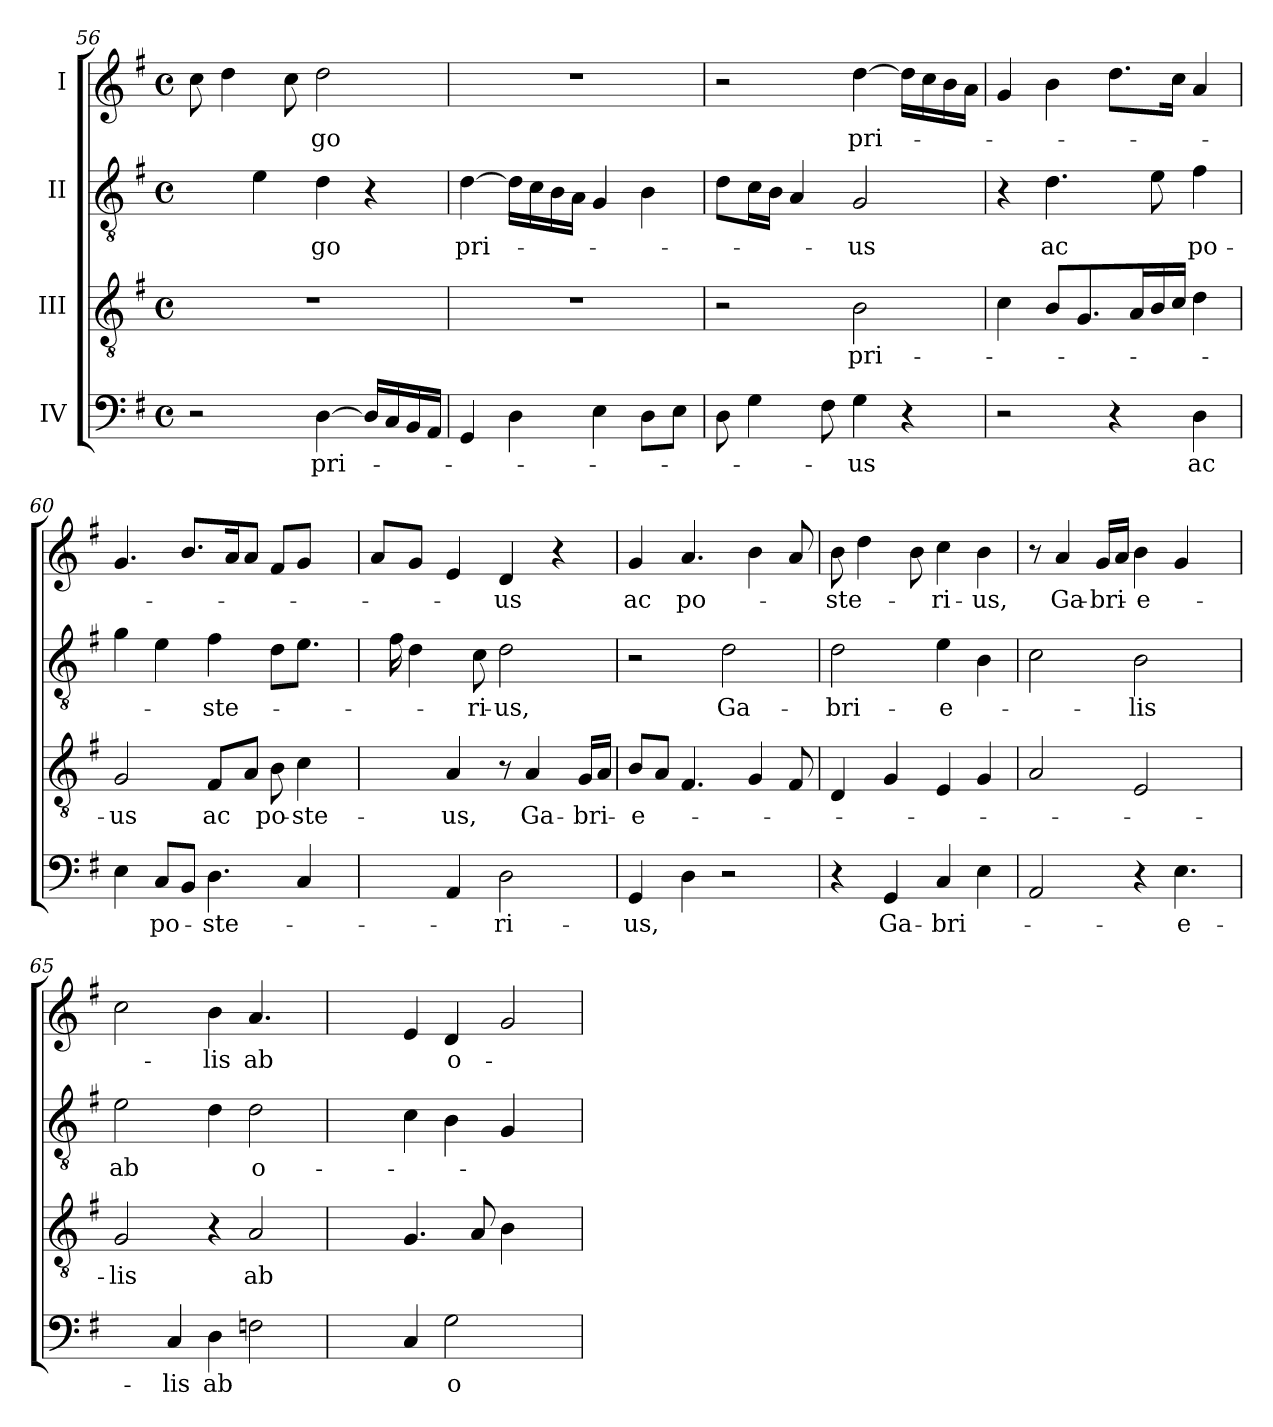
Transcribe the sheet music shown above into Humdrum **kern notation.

**kern	**text	**kern	**text	**kern	**text	**kern	**text
*part4	*part4	*part3	*part3	*part2	*part2	*part1	*part1
*staff4	*staff4	*staff3	*staff3	*staff2	*staff2	*staff1	*staff1
*I"IV	*	*I"III	*	*I"II	*	*I"I	*
*clefF4	*	*clefGv2	*	*clefGv2	*	*clefG2	*
*k[f#]	*	*k[f#]	*	*k[f#]	*	*k[f#]	*
*G:	*	*G:	*	*G:	*	*G:	*
*M4/4	*	*M4/4	*	*M4/4	*	*M4/4	*
*met(c)	*	*met(c)	*	*met(c)	*	*met(c)	*
=56	=56	=56	=56	=56	=56	=56	=56
2r	.	1r	.	8a\Lyy	.	8cc\	.
.	.	.	.	8f#\J	.	4dd\	.
.	.	.	.	4e\	.	.	.
.	.	.	.	.	.	8cc\	.
[4D\	pri-	.	.	4d\	-go	2dd\	-go
16D/LL]	.	.	.	4r	.	.	.
16C/	.	.	.	.	.	.	.
16BB/	.	.	.	.	.	.	.
16AA/JJ	.	.	.	.	.	.	.
=57	=57	=57	=57	=57	=57	=57	=57
4GG/	.	1r	.	[4d\	pri-	1r	.
4D\	.	.	.	16d\LL]	.	.	.
.	.	.	.	16c\	.	.	.
.	.	.	.	16B\	.	.	.
.	.	.	.	16A\JJ	.	.	.
4E\	.	.	.	4G/	.	.	.
8D\L	.	.	.	4B\	.	.	.
8E\J	.	.	.	.	.	.	.
!!LO:LB:g=z
=58	=58	=58	=58	=58	=58	=58	=58
8D\	.	2r	.	8d\L	.	2r	.
4G\	.	.	.	16c\L	.	.	.
.	.	.	.	16B\JJ	.	.	.
.	.	.	.	4A/	.	.	.
8F#\	.	.	.	.	.	.	.
4G\	-us	2B\	pri-	2G/	-us	[4dd\	pri-
4r	.	.	.	.	.	16dd\LL]	.
.	.	.	.	.	.	16cc\	.
.	.	.	.	.	.	16b\	.
.	.	.	.	.	.	16a\JJ	.
=59	=59	=59	=59	=59	=59	=59	=59
2r	.	4c\	.	4r	.	4g/	.
.	.	8B/L	.	4.d\	ac	4b\	.
.	.	8.G/	.	.	.	.	.
4r	.	.	.	.	.	8.dd\L	.
.	.	16A/L	.	.	.	.	.
.	.	16B/	.	8e\	.	.	.
.	.	16c/JJ	.	.	.	16cc\Jk	.
4D\	ac	4d\	.	4f#\	po-	4a/	.
=60	=60	=60	=60	=60	=60	=60	=60
4E\	.	2G/	-us	4g\	.	4.g/	.
8C/L	po-	.	.	4e\	.	.	.
8BB/J	.	.	.	.	.	8.b/L	.
4.D\	-ste-	8F#/L	ac	4f#\	-ste-	.	.
.	.	.	.	.	.	16a/k	.
.	.	8A/J	.	.	.	8a/J	.
.	.	8B\	po-	8d\L	.	8f#/L	.
4C/	.	4c\	-ste-	8.e\J	.	8g/J	.
.	.	.	.	.	.	8ryy	.
.	.	.	.	16ryy	.	.	.
=61	=61	=61	=61	=61	=61	=61	=61
8C/Lyy	.	8c\Lyy	.	16e\yy	.	8a/L	.
.	.	.	.	16f#\	.	.	.
8D\J	.	16B/L	-ri-	4d\	.	8g/J	.
.	.	16A/JJ	.	.	.	.	.
4AA/	.	4A/	-us,	.	.	4e/	.
.	.	.	.	8c\	-ri-	.	.
2D\	-ri-	8r	.	2d\	-us,	4d/	-us
.	.	4A/	Ga-	.	.	.	.
.	.	.	.	.	.	4r	.
.	.	16G/LL	-bri-	.	.	.	.
.	.	16A/JJ	.	.	.	.	.
=62	=62	=62	=62	=62	=62	=62	=62
4GG/	-us,	8B/L	-e-	2r	.	4g/	ac
.	.	8A/J	.	.	.	.	.
4D\	.	4.F#/	.	.	.	4.a/	po-
2r	.	.	.	2d\	Ga-	.	.
.	.	4G/	.	.	.	4b\	.
.	.	8F#/	.	.	.	8a/	.
!!LO:LB:g=z
=63	=63	=63	=63	=63	=63	=63	=63
4r	.	4D/	.	2d\	-bri-	8b\	-ste-
.	.	.	.	.	.	4dd\	.
4GG/	Ga-	4G/	.	.	.	.	.
.	.	.	.	.	.	8b\	.
4C/	-bri-	4E/	.	4e\	-e-	4cc\	-ri-
4E\	.	4G/	.	4B\	.	4b\	-us,
=64	=64	=64	=64	=64	=64	=64	=64
2AA/	.	2A/	.	2c\	.	8r	.
.	.	.	.	.	.	4a/	Ga-
.	.	.	.	.	.	16g/LL	-bri-
.	.	.	.	.	.	16a/JJ	.
4r	.	2E/	.	2B\	-lis	4b\	-e-
4.E\	-e-	.	.	.	.	4g/	.
.	.	8ryy	.	8ryy	.	8ryy	.
=65	=65	=65	=65	=65	=65	=65	=65
8E\Lyy	.	2G/	-lis	2e\	ab	2cc\	.
8C/J	.	.	.	.	.	.	.
4C/	-lis	.	.	.	.	.	.
4D\	ab	4r	.	4d\	.	4b\	-lis
2Fn\	.	2A/	ab	2d\	o-	4.a/	ab
.	.	.	.	.	.	8ryy	.
=66	=66	=66	=66	=66	=66	=66	=66
4F#\yy	.	4A/yy	.	4d\yy	.	8a/Lyy	.
.	.	.	.	.	.	16g/L	.
.	.	.	.	.	.	16f#/JJ	.
4C/	.	4.G/	.	4c\	.	4e/	.
2G\	o-	.	.	4B\	.	4d/	o-
.	.	8A/	.	.	.	.	.
.	.	4B\	.	4G/	.	2g/	.
4ryy	.	4ryy	.	4ryy	.	.	.
=	=	=	=	=	=	=	=
*-	*-	*-	*-	*-	*-	*-	*-
